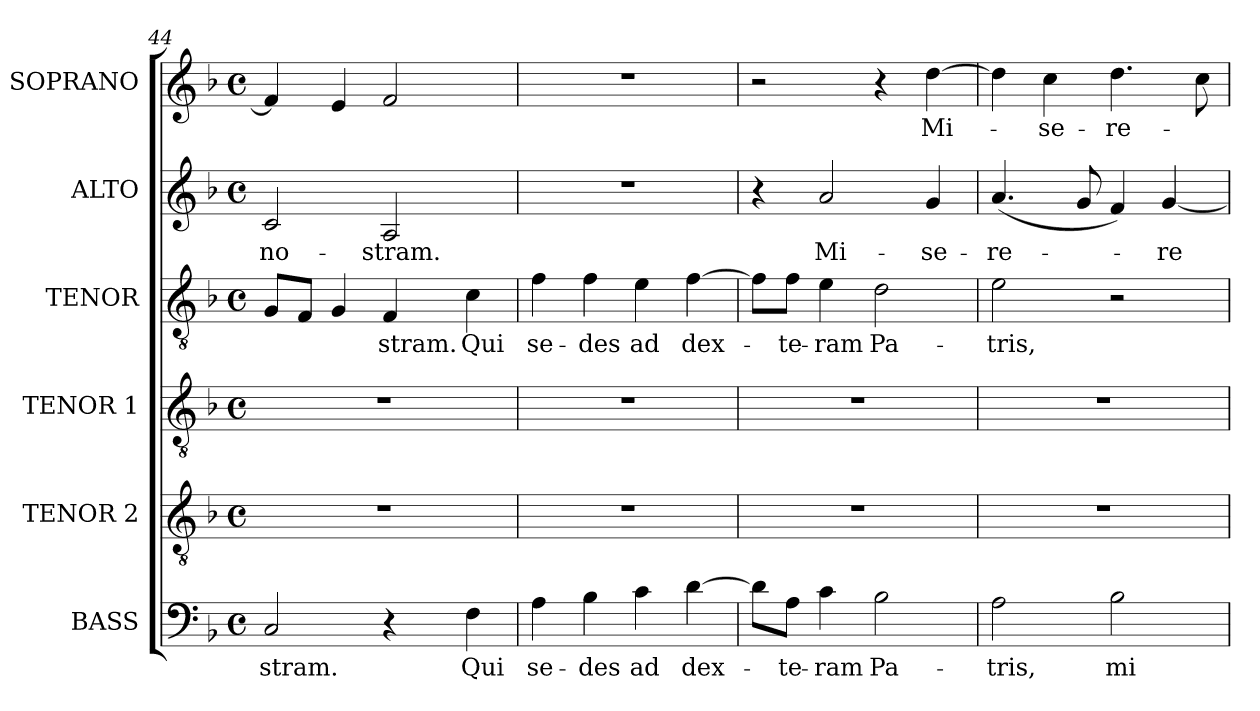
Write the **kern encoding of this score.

**kern	**text	**kern	**kern	**kern	**text	**kern	**text	**kern	**text
*part6	*part6	*part5	*part4	*part3	*part3	*part2	*part2	*part1	*part1
*staff6	*staff6	*staff5	*staff4	*staff3	*staff3	*staff2	*staff2	*staff1	*staff1
*I"BASS	*	*I"TENOR 2	*I"TENOR 1	*I"TENOR	*	*I"ALTO	*	*I"SOPRANO	*
*I'B.	*	*I'T2.	*I'T1.	*I'T.	*	*I'A.	*	*I'S.	*
*clefF4	*	*clefGv2	*clefGv2	*clefGv2	*	*clefG2	*	*clefG2	*
*	*	*ITrd7c12	*ITrd7c12	*ITrd7c12	*	*	*	*	*
*k[b-]	*	*k[b-]	*k[b-]	*k[b-]	*	*k[b-]	*	*k[b-]	*
*F:	*	*F:	*F:	*F:	*	*F:	*	*F:	*
*M4/4	*	*M4/4	*M4/4	*M4/4	*	*M4/4	*	*M4/4	*
*met(c)	*	*met(c)	*met(c)	*met(c)	*	*met(c)	*	*met(c)	*
=44	=44	=44	=44	=44	=44	=44	=44	=44	=44
!	!LO:LY:b:color=#000000	!	!	!	!	!	!	!	!
!	!	!	!	!	!	!	!LO:LY:b:color=#000000	!	!
2Ci/	-stram.	1r	1r	8GGi/L	.	2ci/	no-	4fi/]	.
.	.	.	.	8FFi/J	.	.	.	.	.
.	.	.	.	4GGi/	.	.	.	4ei/	.
!	!	!	!	!	!LO:LY:b:color=#000000	!	!	!	!
!	!	!	!	!	!	!	!LO:LY:b:color=#000000	!	!
4r	.	.	.	4FFi/	-stram.	2Ai/	-stram.	2fi/	.
!	!LO:LY:b:color=#000000	!	!	!	!	!	!	!	!
!	!	!	!	!	!LO:LY:b:color=#000000	!	!	!	!
4Fi\	Qui	.	.	4Ci\	Qui	.	.	.	.
=45	=45	=45	=45	=45	=45	=45	=45	=45	=45
!	!LO:LY:b:color=#000000	!	!	!	!	!	!	!	!
!	!	!	!	!	!LO:LY:b:color=#000000	!	!	!	!
4Ai\	se-	1r	1r	4Fi\	se-	1r	.	1r	.
!	!LO:LY:b:color=#000000	!	!	!	!	!	!	!	!
!	!	!	!	!	!LO:LY:b:color=#000000	!	!	!	!
4B-i\	-des	.	.	4Fi\	-des	.	.	.	.
!	!LO:LY:b:color=#000000	!	!	!	!	!	!	!	!
!	!	!	!	!	!LO:LY:b:color=#000000	!	!	!	!
4ci\	ad	.	.	4Ei\	ad	.	.	.	.
!	!LO:LY:b:color=#000000	!	!	!	!	!	!	!	!
!	!	!	!	!	!LO:LY:b:color=#000000	!	!	!	!
[4di\	dex-	.	.	[4Fi\	dex-	.	.	.	.
=46	=46	=46	=46	=46	=46	=46	=46	=46	=46
8di\L]	.	1r	1r	8Fi\L]	.	4r	.	2r	.
!	!LO:LY:b:color=#000000	!	!	!	!	!	!	!	!
!	!	!	!	!	!LO:LY:b:color=#000000	!	!	!	!
8Ai\J	-te-	.	.	8Fi\J	-te-	.	.	.	.
!	!LO:LY:b:color=#000000	!	!	!	!	!	!	!	!
!	!	!	!	!	!LO:LY:b:color=#000000	!	!	!	!
!	!	!	!	!	!	!	!LO:LY:b:color=#000000	!	!
4ci\	-ram	.	.	4Ei\	-ram	2ai/	Mi-	.	.
!	!LO:LY:b:color=#000000	!	!	!	!	!	!	!	!
!	!	!	!	!	!LO:LY:b:color=#000000	!	!	!	!
2B-i\	Pa-	.	.	2Di\	Pa-	.	.	4r	.
!	!	!	!	!	!	!	!LO:LY:b:color=#000000	!	!
!	!	!	!	!	!	!	!	!	!LO:LY:b:color=#000000
.	.	.	.	.	.	4gi/	-se-	[4ddi\	Mi-
=47	=47	=47	=47	=47	=47	=47	=47	=47	=47
!	!LO:LY:b:color=#000000	!	!	!	!	!	!	!	!
!	!	!	!	!	!LO:LY:b:color=#000000	!	!	!	!
!	!	!	!	!	!	!	!LO:LY:b:color=#000000	!	!
2Ai\	-tris,	1r	1r	2Ei\	-tris,	(4.ai/	-re-	4ddi\]	.
!	!	!	!	!	!	!	!	!	!LO:LY:b:color=#000000
.	.	.	.	.	.	.	.	4cci\	-se-
.	.	.	.	.	.	8gi/	.	.	.
!	!LO:LY:b:color=#000000	!	!	!	!	!	!	!	!
!	!	!	!	!	!	!	!	!	!LO:LY:b:color=#000000
2B-i\	mi-	.	.	2r	.	4fi/)	.	4.ddi\	-re-
!	!	!	!	!	!	!	!LO:LY:b:color=#000000	!	!
.	.	.	.	.	.	[4gi/	-re	.	.
.	.	.	.	.	.	.	.	8cci\	.
=	=	=	=	=	=	=	=	=	=
*-	*-	*-	*-	*-	*-	*-	*-	*-	*-
